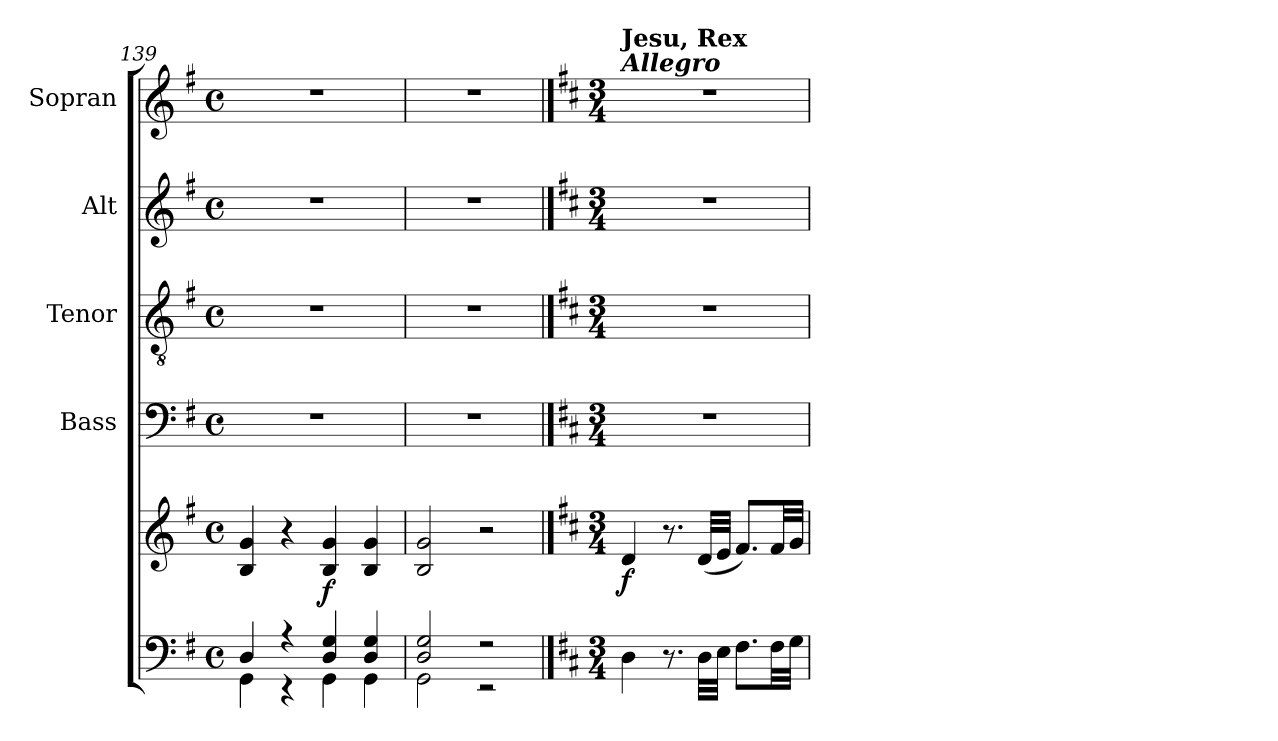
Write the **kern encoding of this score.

**kern	**kern	**dynam	**kern	**kern	**kern	**kern
*part5	*part5	*part5	*part4	*part3	*part2	*part1
*staff6	*staff5	*staff5/6	*staff4	*staff3	*staff2	*staff1
*	*	*	*I"Bass	*I"Tenor	*I"Alt	*I"Sopran
*	*	*	*I'B.	*I'T.	*I'A.	*I'S.
*clefF4	*clefG2	*	*clefF4	*clefGv2	*clefG2	*clefG2
*k[f#]	*k[f#]	*	*k[f#]	*k[f#]	*k[f#]	*k[f#]
*G:	*G:	*	*G:	*G:	*G:	*G:
*M4/4	*M4/4	*	*M4/4	*M4/4	*M4/4	*M4/4
*met(c)	*met(c)	*	*met(c)	*met(c)	*met(c)	*met(c)
=139	=139	=139	=139	=139	=139	=139
*^	*	*	*	*	*	*
4D/	4GG\	4B/ 4g/	.	1r	1r	1r	1r
4r	4r	4r	.	.	.	.	.
!	!	!	!LO:DY:b	!	!	!	!
4D/ 4G/	4GG\	4B/ 4g/	f	.	.	.	.
4D/ 4G/	4GG\	4B/ 4g/	.	.	.	.	.
=140	=140	=140	=140	=140	=140	=140	=140
2D/ 2G/	2GG\	2B/ 2g/	.	1r	1r	1r	1r
2r	2r	2r	.	.	.	.	.
*v	*v	*	*	*	*	*	*
!!LO:PB:g=z
==141	==141	==141	==141	==141	==141	==141
*k[f#c#]	*k[f#c#]	*	*k[f#c#]	*k[f#c#]	*k[f#c#]	*k[f#c#]
*D:	*D:	*	*D:	*D:	*D:	*D:
*M3/4	*M3/4	*	*M3/4	*M3/4	*M3/4	*M3/4
*^	*	*	*	*	*	*
!	!	!	!	!	!	!	!LO:TX:a:Bi:t=Allegro
!	!	!	!	!	!	!	!LO:TX:a:B:t=Jesu, Rex
!	!	!	!LO:DY:b	!	!	!	!
*v	*v	*	*	*	*	*	*
4D\	4d/	f	2.r	2.r	2.r	2.r
8.r	8.r	.	.	.	.	.
32D\LLL	(<32d/LLL	.	.	.	.	.
32E\JJJ	32e/JJJ	.	.	.	.	.
8.F#\L	8.f#/L)	.	.	.	.	.
32F#\LL	32f#/LL	.	.	.	.	.
32G\JJJ	32g/JJJ	.	.	.	.	.
=	=	=	=	=	=	=
*-	*-	*-	*-	*-	*-	*-
